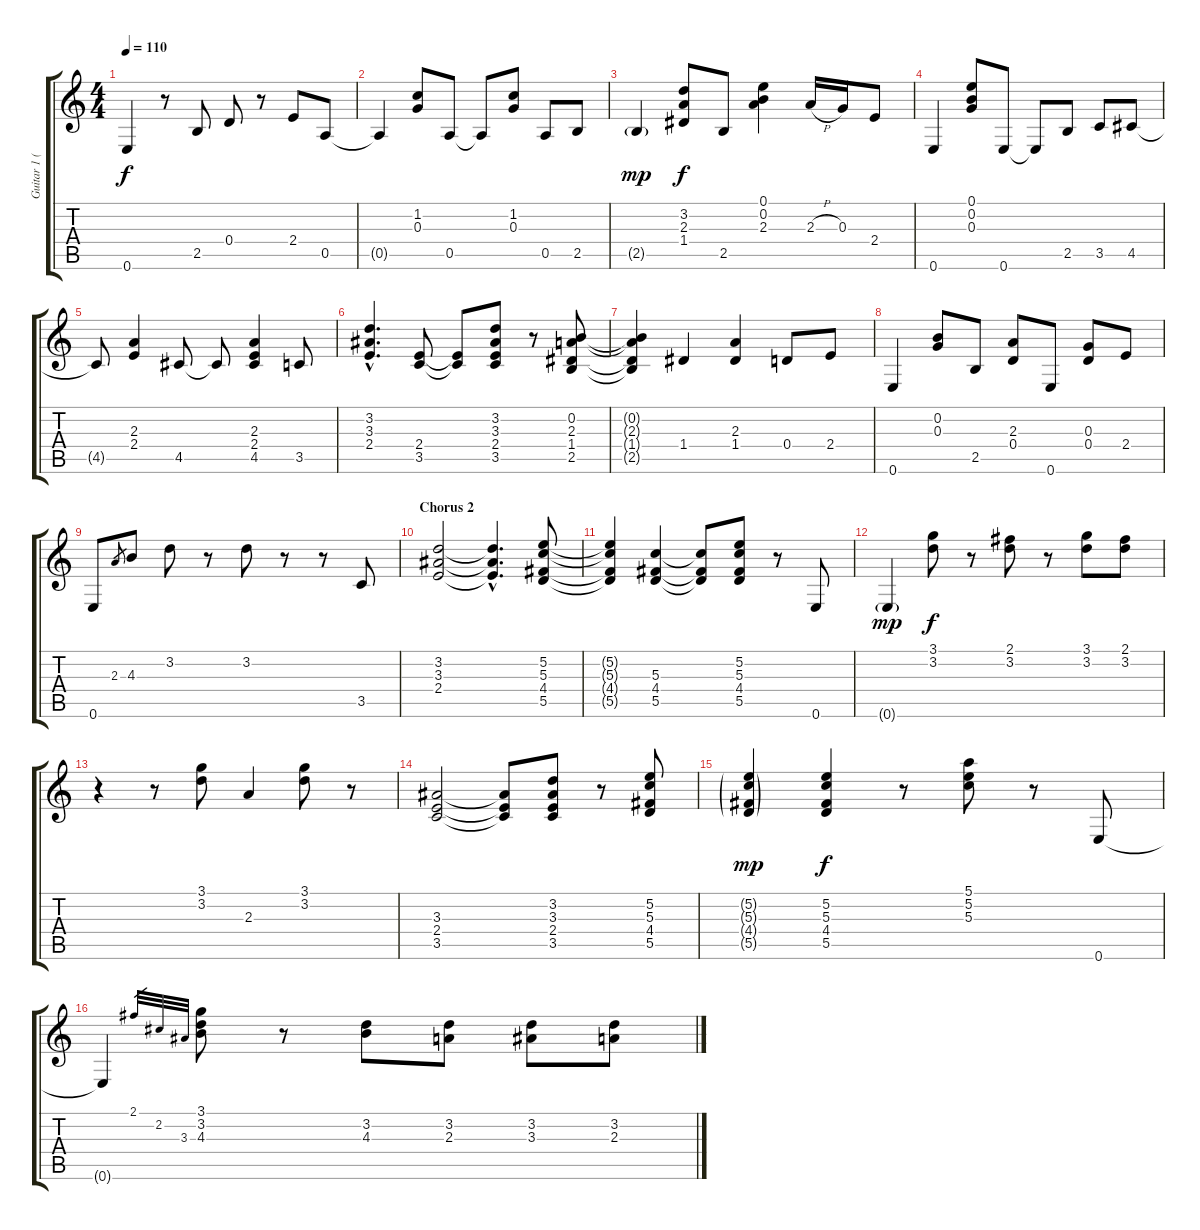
\track ("Guitar 1 (Acoustic Rythm)" "Guitar 1 (") {instrument acousticguitarnylon}
\staff {score tabs}
\tuning (E4 B3 G3 D3 A2 E2) {hide}
\ts (4 4)
\tempo 110
\clef g2
\ks c
0.6.4{dy f} r.8 2.5.8 0.4.8 r.8 2.4.8 0.5.8 |
0.5{t}.4 (1.2 0.3).8 0.5.8 0.5{t}.8 (1.2 0.3).8 0.5.8 2.5.8 |
2.5{g}.4{dy mp} (3.2 2.3 1.4).8{dy f} 2.5.8 (0.1 0.2 2.3).4 2.3{h}.16 0.3.16 2.4.8 |
0.6.4 (0.1 0.2 0.3).8 0.6.8 0.6{t}.8 2.5.8 3.5.8 4.5.8 |
4.5{t}.8 (2.3 2.4).4 4.5.8 4.5{t}.8 (2.3 2.4 4.5).4 3.5.8 |
(3.2{hac} 3.3{hac} 2.4{hac}).4{d} (2.4 3.5).8 (2.4{t} 3.5{t}).8 (3.2 3.3 2.4 3.5).8 r.8 (0.2 2.3 1.4 2.5).8 |
(0.2{t} 2.3{t} 1.4{t} 2.5{t}).4 1.4.4 (2.3 1.4).4 0.4.8 2.4.8 |
0.6.4 (0.2 0.3).8 2.5.8 (2.3 0.4).8 0.6.8 (0.3 0.4).8 2.4.8 |
0.6.8 2.3.8{gr} 4.3.8 3.2.8 r.8 3.2.8 r.8 r.8 3.5.8 |
\section ("" "Chorus 2")
(3.2 3.3 2.4).2 (3.2{hac t} 3.3{hac t} 2.4{hac t}).4{d} (5.2 5.3 4.4 5.5).8 |
(5.2{t} 5.3{t} 4.4{t} 5.5{t}).4 (5.3 4.4 5.5).4 (5.3{t} 4.4{t} 5.5{t}).8 (5.2 5.3 4.4 5.5).8 r.8 0.6.8 |
0.6{g}.4{dy mp} (3.1 3.2).8{dy f} r.8 (2.1 3.2).8 r.8 (3.1 3.2).8 (2.1 3.2).8 |
r.4 r.8 (3.1 3.2).8 2.3.4 (3.1 3.2).8 r.8 |
(3.3 2.4 3.5).2 (3.3{t} 2.4{t} 3.5{t}).8 (3.2 3.3 2.4 3.5).8 r.8 (5.2 5.3 4.4 5.5).8 |
(5.2{g} 5.3{g} 4.4{g} 5.5{g}).4{dy mp} (5.2 5.3 4.4 5.5).4{dy f} r.8 (5.1 5.2 5.3).8 r.8 0.6.8 |
0.6{t}.4 2.1.32{gr} 2.2.32{gr} 3.3.32{gr} (3.1 3.2 4.3).8 r.8 (3.2 4.3).8 (3.2 2.3).8 (3.2 3.3).8 (3.2 2.3).8
